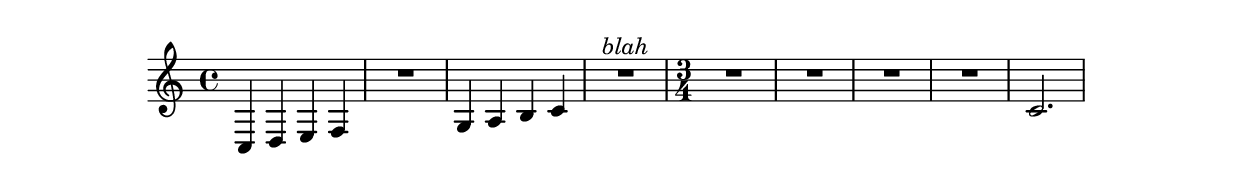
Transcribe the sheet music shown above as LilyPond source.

\version "2.18.2"

"/global/music" = \relative c {
  << \new Voice = "global_voice1" {
    \time 4/4
    c4 d e f
    R1*1
    g4 a b c
    R1*1^\markup { \italic { blah } }
    \time 3/4
    R2.*4
    c2.
  } >>
}

\book {
  \header {
  }

  \bookpart { 
    \score {
      <<
      \new Staff = GlobalStaff \with { }
      \context Staff = GlobalStaff {
        \"/global/music"
      }
      >>
    }
  }
}
